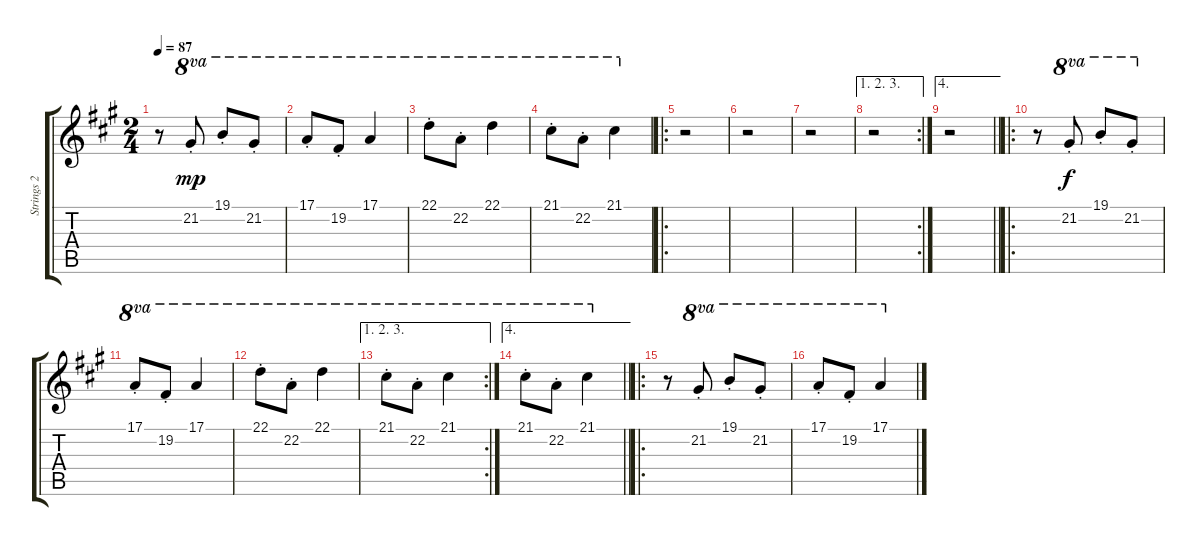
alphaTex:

\track ("Strings 2" "Strings 2") {instrument stringensemble1}
\staff {score tabs}
\tuning (E4 B3 G3 D3 A2 E2) {hide}
\ts (2 4)
\tempo 87
\clef g2
\ks a
r.8{dy mp} 21.2{st}.8{ot 8va} 19.1{st}.8{ot 8va} 21.2{st}.8{ot 8va} |
17.1{st}.8{ot 8va} 19.2{st}.8{ot 8va} 17.1.4{ot 8va} |
22.1{st}.8{ot 8va} 22.2{st}.8{ot 8va} 22.1.4{ot 8va} |
21.1{st}.8{ot 8va} 22.2{st}.8{ot 8va} 21.1.4{ot 8va} |
\ro
r.2 |
r.2 |
r.2 |
\ae (1 2 3)
\rc 2
r.2 |
\ae 4
\barLineRight lightlight
r.2 |
\ro
r.8 21.2{st}.8{ot 8va dy f} 19.1{st}.8{ot 8va} 21.2{st}.8{ot 8va} |
17.1{st}.8{ot 8va} 19.2{st}.8{ot 8va} 17.1.4{ot 8va} |
22.1{st}.8{ot 8va} 22.2{st}.8{ot 8va} 22.1.4{ot 8va} |
\ae (1 2 3)
\rc 2
21.1{st}.8{ot 8va} 22.2{st}.8{ot 8va} 21.1.4{ot 8va} |
\ae 4
\barLineRight lightlight
21.1{st}.8{ot 8va} 22.2{st}.8{ot 8va} 21.1.4{ot 8va} |
\ro
r.8 21.2{st}.8{ot 8va} 19.1{st}.8{ot 8va} 21.2{st}.8{ot 8va} |
17.1{st}.8{ot 8va} 19.2{st}.8{ot 8va} 17.1.4{ot 8va}
